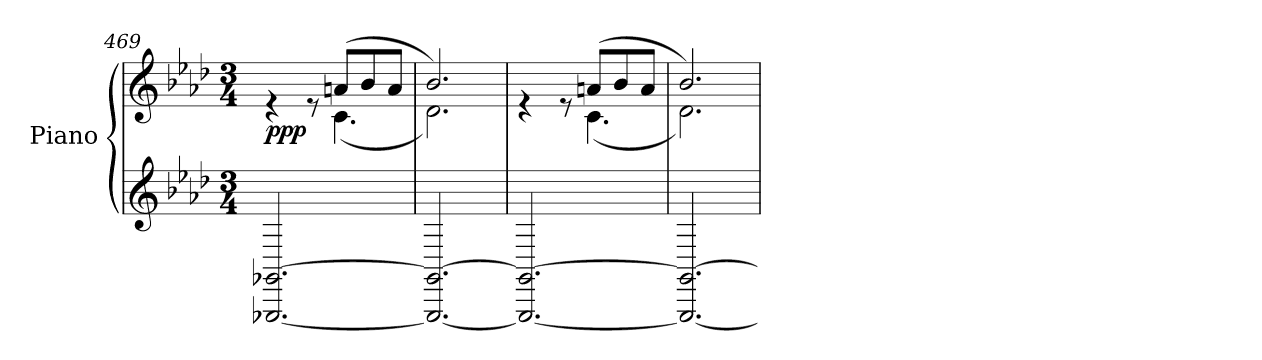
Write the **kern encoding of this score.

**kern	**kern	**dynam
*part1	*part1	*part1
*staff2	*staff1	*staff1/2
*I"Piano	*	*
*I'Pno.	*	*
*clefG2	*clefG2	*
*k[b-e-a-d-]	*k[b-e-a-d-]	*
*M3/4	*M3/4	*
=469	=469	=469
*	*^	*
!	!	!	!LO:DY:b
[2.GGG-X/ [2.GG-X/	4re	4.ryy	ppp
.	8re	.	.
.	(8an/L	(4.c\	.
.	8b-/	.	.
.	8a/J	.	.
!!LO:LB:g=z	!!
=470	=470	=470	=470
2.GGG-/_ 2.GG-/_	2.b-/)	2.d-\)	.
=471	=471	=471	=471
2.GGG-/_ 2.GG-/_	4re	4.ryy	.
.	8re	.	.
.	(8an/L	(4.c\	.
.	8b-/	.	.
.	8a/J	.	.
=472	=472	=472	=472
2.GGG-/_ 2.GG-/_	2.b-/)	2.d-\)	.
*	*v	*v	*
=	=	=
*-	*-	*-
